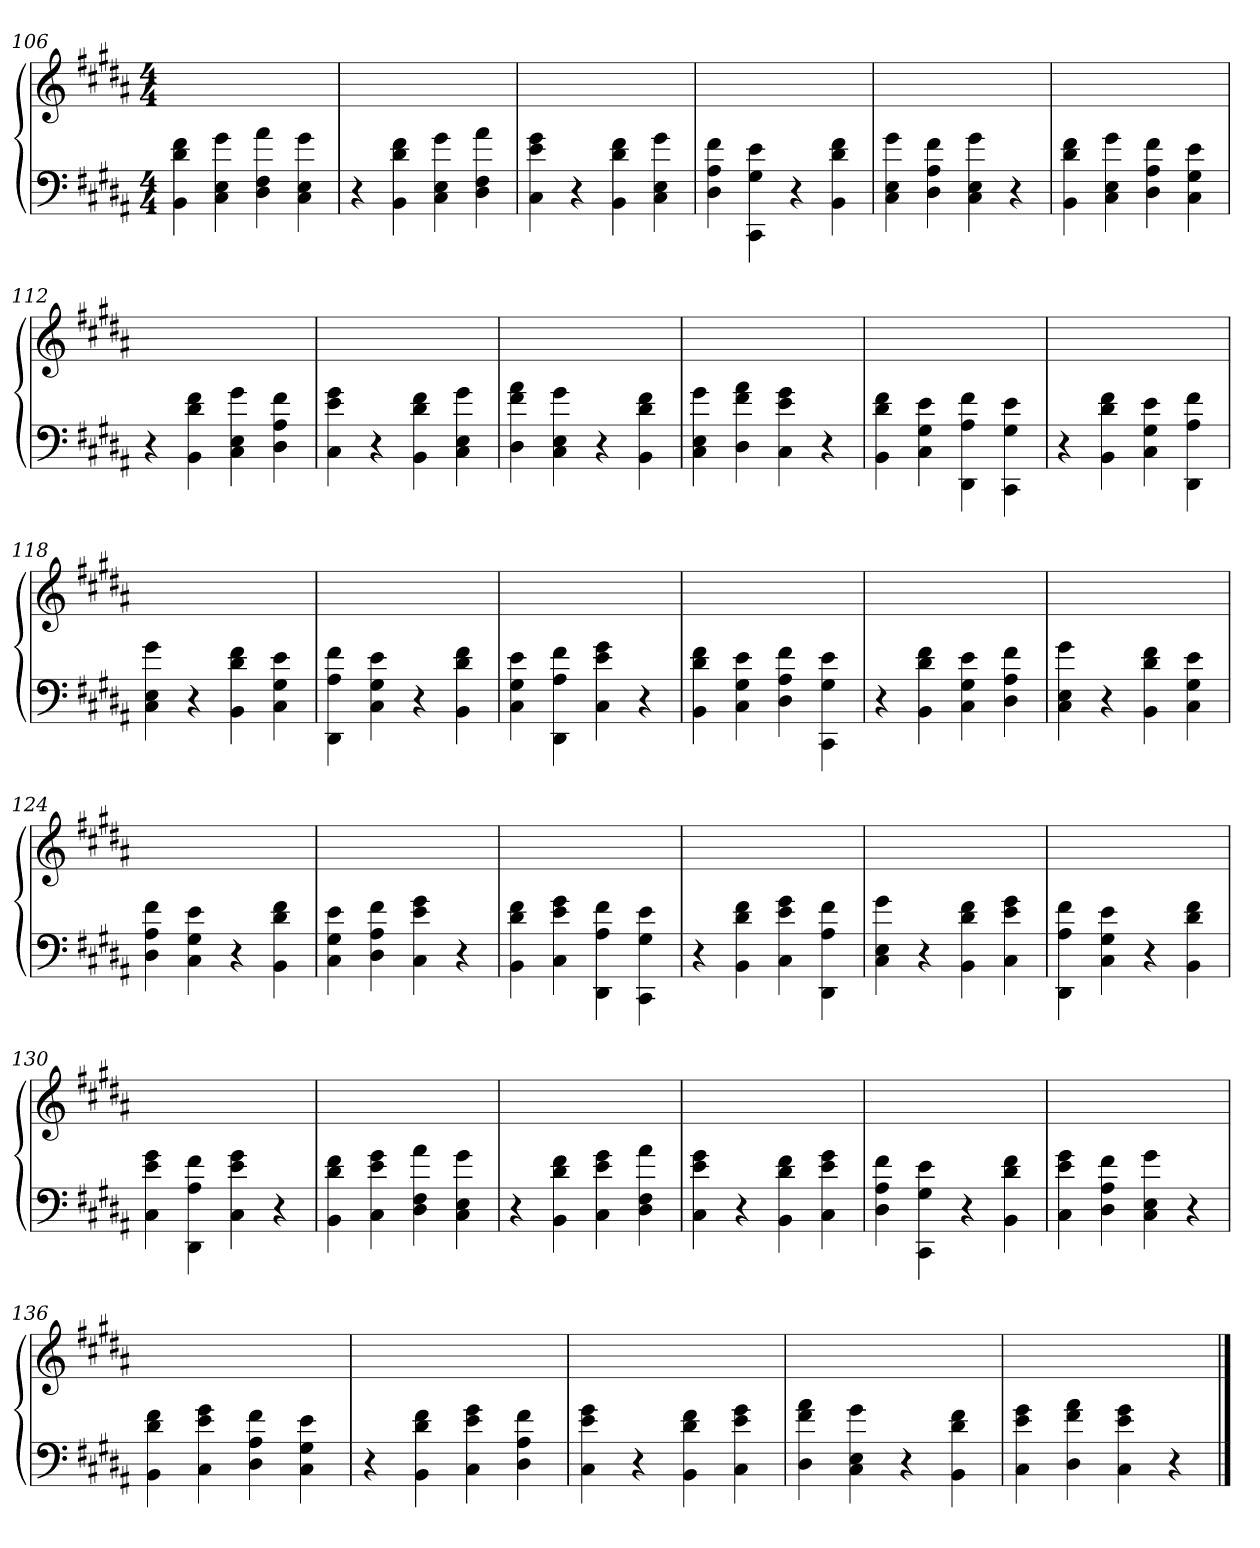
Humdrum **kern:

**kern	**kern
*part2	*part1
*staff2	*staff1
*clefF4	*clefG2
*k[f#c#g#d#a#]	*k[f#c#g#d#a#]
*B:	*B:
*M4/4	*M4/4
=106	=106
4BB 4d# 4f#	1ryy
4C# 4E 4g#	.
4D# 4F# 4a#	.
4C# 4E 4g#	.
=107	=107
4r	1ryy
4BB 4d# 4f#	.
4C# 4E 4g#	.
4D# 4F# 4a#	.
=108	=108
4C# 4e 4g#	1ryy
4r	.
4BB 4d# 4f#	.
4C# 4E 4g#	.
=109	=109
4D# 4A# 4f#	1ryy
4CC# 4G# 4e	.
4r	.
4BB 4d# 4f#	.
=110	=110
4C# 4E 4g#	1ryy
4D# 4A# 4f#	.
4C# 4E 4g#	.
4r	.
=111	=111
4BB 4d# 4f#	1ryy
4C# 4E 4g#	.
4D# 4A# 4f#	.
4C# 4G# 4e	.
=112	=112
4r	1ryy
4BB 4d# 4f#	.
4C# 4E 4g#	.
4D# 4A# 4f#	.
=113	=113
4C# 4e 4g#	1ryy
4r	.
4BB 4d# 4f#	.
4C# 4E 4g#	.
=114	=114
4D# 4f# 4a#	1ryy
4C# 4E 4g#	.
4r	.
4BB 4d# 4f#	.
=115	=115
4C# 4E 4g#	1ryy
4D# 4f# 4a#	.
4C# 4e 4g#	.
4r	.
=116	=116
4BB 4d# 4f#	1ryy
4C# 4G# 4e	.
4DD# 4A# 4f#	.
4CC# 4G# 4e	.
=117	=117
4r	1ryy
4BB 4d# 4f#	.
4C# 4G# 4e	.
4DD# 4A# 4f#	.
=118	=118
4C# 4E 4g#	1ryy
4r	.
4BB 4d# 4f#	.
4C# 4G# 4e	.
=119	=119
4DD# 4A# 4f#	1ryy
4C# 4G# 4e	.
4r	.
4BB 4d# 4f#	.
=120	=120
4C# 4G# 4e	1ryy
4DD# 4A# 4f#	.
4C# 4e 4g#	.
4r	.
=121	=121
4BB 4d# 4f#	1ryy
4C# 4G# 4e	.
4D# 4A# 4f#	.
4CC# 4G# 4e	.
=122	=122
4r	1ryy
4BB 4d# 4f#	.
4C# 4G# 4e	.
4D# 4A# 4f#	.
=123	=123
4C# 4E 4g#	1ryy
4r	.
4BB 4d# 4f#	.
4C# 4G# 4e	.
=124	=124
4D# 4A# 4f#	1ryy
4C# 4G# 4e	.
4r	.
4BB 4d# 4f#	.
=125	=125
4C# 4G# 4e	1ryy
4D# 4A# 4f#	.
4C# 4e 4g#	.
4r	.
=126	=126
4BB 4d# 4f#	1ryy
4C# 4e 4g#	.
4DD# 4A# 4f#	.
4CC# 4G# 4e	.
=127	=127
4r	1ryy
4BB 4d# 4f#	.
4C# 4e 4g#	.
4DD# 4A# 4f#	.
=128	=128
4C# 4E 4g#	1ryy
4r	.
4BB 4d# 4f#	.
4C# 4e 4g#	.
=129	=129
4DD# 4A# 4f#	1ryy
4C# 4G# 4e	.
4r	.
4BB 4d# 4f#	.
=130	=130
4C# 4e 4g#	1ryy
4DD# 4A# 4f#	.
4C# 4e 4g#	.
4r	.
=131	=131
4BB 4d# 4f#	1ryy
4C# 4e 4g#	.
4D# 4F# 4a#	.
4C# 4E 4g#	.
=132	=132
4r	1ryy
4BB 4d# 4f#	.
4C# 4e 4g#	.
4D# 4F# 4a#	.
=133	=133
4C# 4e 4g#	1ryy
4r	.
4BB 4d# 4f#	.
4C# 4e 4g#	.
=134	=134
4D# 4A# 4f#	1ryy
4CC# 4G# 4e	.
4r	.
4BB 4d# 4f#	.
=135	=135
4C# 4e 4g#	1ryy
4D# 4A# 4f#	.
4C# 4E 4g#	.
4r	.
=136	=136
4BB 4d# 4f#	1ryy
4C# 4e 4g#	.
4D# 4A# 4f#	.
4C# 4G# 4e	.
=137	=137
4r	1ryy
4BB 4d# 4f#	.
4C# 4e 4g#	.
4D# 4A# 4f#	.
=138	=138
4C# 4e 4g#	1ryy
4r	.
4BB 4d# 4f#	.
4C# 4e 4g#	.
=139	=139
4D# 4f# 4a#	1ryy
4C# 4E 4g#	.
4r	.
4BB 4d# 4f#	.
=140	=140
4C# 4e 4g#	1ryy
4D# 4f# 4a#	.
4C# 4e 4g#	.
4r	.
==	==
*-	*-
